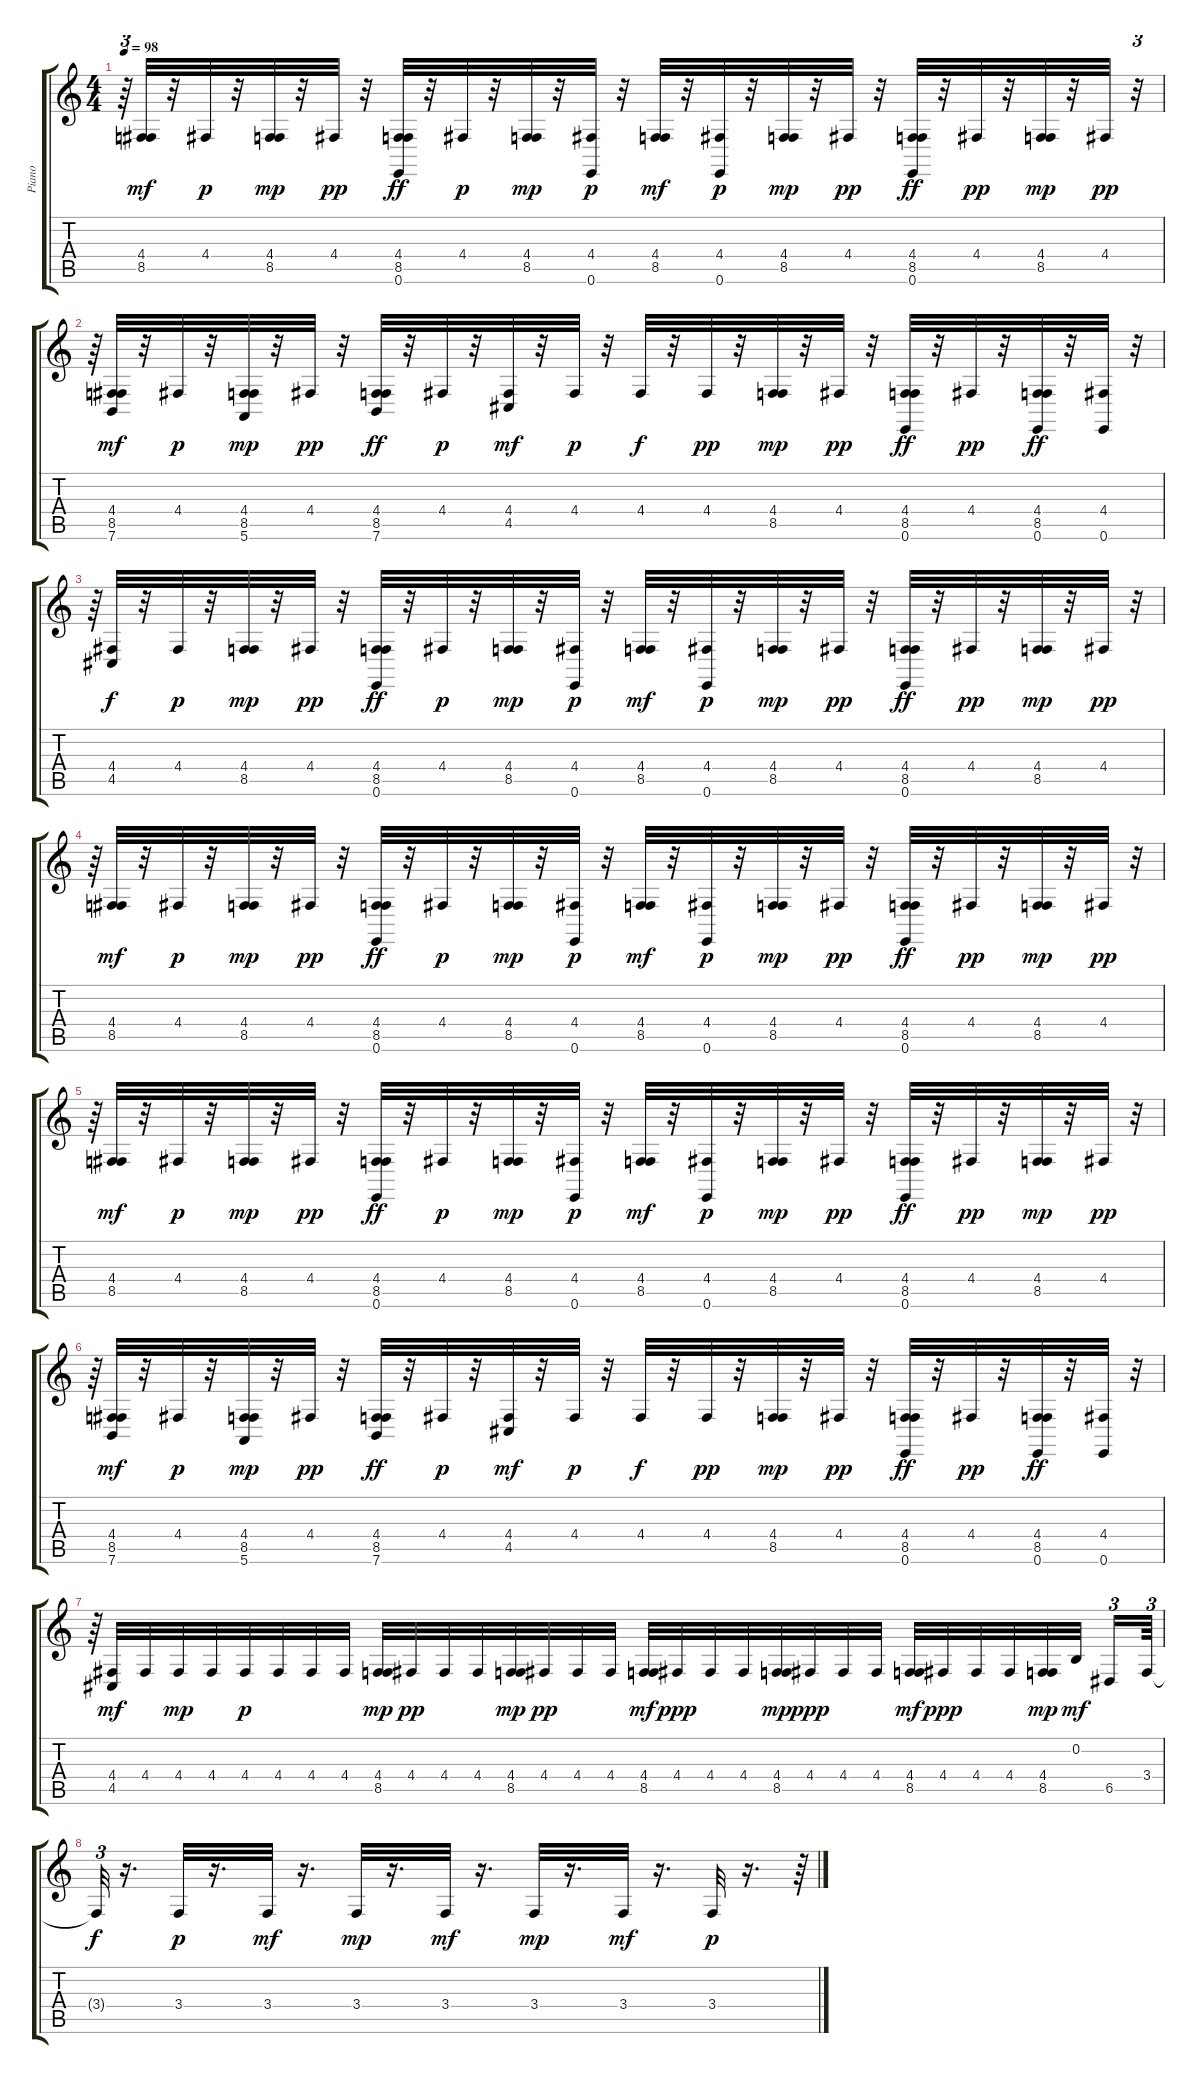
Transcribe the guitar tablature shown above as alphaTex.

\track ("Piano" "Piano") {instrument acousticgrandpiano}
\staff {score tabs}
\tuning (E4 B3 G3 D3 A2 E2) {hide}
\ts (4 4)
\tempo 98
\clef g2
\ks c
r.64{tu (3 2) dy pp} (4.4 8.5).32{dy mf} r.32 4.4.32{dy p} r.32 (4.4 8.5).32{dy mp} r.32 4.4.32{dy pp} r.32 (4.4 8.5 0.6).32{dy ff} r.32 4.4.32{dy p} r.32 (4.4 8.5).32{dy mp} r.32 (4.4 0.6).32{dy p} r.32 (4.4 8.5).32{dy mf} r.32 (4.4 0.6).32{dy p} r.32 (4.4 8.5).32{dy mp} r.32 4.4.32{dy pp} r.32 (4.4 8.5 0.6).32{dy ff} r.32 4.4.32{dy pp} r.32 (4.4 8.5).32{dy mp} r.32 4.4.32{dy pp} r.32{tu (3 2)} |
r.64{tu (3 2)} (4.4 8.5 7.6).32{dy mf} r.32 4.4.32{dy p} r.32 (4.4 8.5 5.6).32{dy mp} r.32 4.4.32{dy pp} r.32 (4.4 8.5 7.6).32{dy ff} r.32 4.4.32{dy p} r.32 (4.4 4.5).32{dy mf} r.32 4.4.32{dy p} r.32 4.4.32{dy f} r.32 4.4.32{dy pp} r.32 (4.4 8.5).32{dy mp} r.32 4.4.32{dy pp} r.32 (4.4 8.5 0.6).32{dy ff} r.32 4.4.32{dy pp} r.32 (4.4 8.5 0.6).32{dy ff} r.32 (4.4 0.6).32 r.32{tu (3 2)} |
r.64{tu (3 2)} (4.4 4.5).32{dy f} r.32 4.4.32{dy p} r.32 (4.4 8.5).32{dy mp} r.32 4.4.32{dy pp} r.32 (4.4 8.5 0.6).32{dy ff} r.32 4.4.32{dy p} r.32 (4.4 8.5).32{dy mp} r.32 (4.4 0.6).32{dy p} r.32 (4.4 8.5).32{dy mf} r.32 (4.4 0.6).32{dy p} r.32 (4.4 8.5).32{dy mp} r.32 4.4.32{dy pp} r.32 (4.4 8.5 0.6).32{dy ff} r.32 4.4.32{dy pp} r.32 (4.4 8.5).32{dy mp} r.32 4.4.32{dy pp} r.32{tu (3 2)} |
r.64{tu (3 2)} (4.4 8.5).32{dy mf} r.32 4.4.32{dy p} r.32 (4.4 8.5).32{dy mp} r.32 4.4.32{dy pp} r.32 (4.4 8.5 0.6).32{dy ff} r.32 4.4.32{dy p} r.32 (4.4 8.5).32{dy mp} r.32 (4.4 0.6).32{dy p} r.32 (4.4 8.5).32{dy mf} r.32 (4.4 0.6).32{dy p} r.32 (4.4 8.5).32{dy mp} r.32 4.4.32{dy pp} r.32 (4.4 8.5 0.6).32{dy ff} r.32 4.4.32{dy pp} r.32 (4.4 8.5).32{dy mp} r.32 4.4.32{dy pp} r.32{tu (3 2)} |
r.64{tu (3 2)} (4.4 8.5).32{dy mf} r.32 4.4.32{dy p} r.32 (4.4 8.5).32{dy mp} r.32 4.4.32{dy pp} r.32 (4.4 8.5 0.6).32{dy ff} r.32 4.4.32{dy p} r.32 (4.4 8.5).32{dy mp} r.32 (4.4 0.6).32{dy p} r.32 (4.4 8.5).32{dy mf} r.32 (4.4 0.6).32{dy p} r.32 (4.4 8.5).32{dy mp} r.32 4.4.32{dy pp} r.32 (4.4 8.5 0.6).32{dy ff} r.32 4.4.32{dy pp} r.32 (4.4 8.5).32{dy mp} r.32 4.4.32{dy pp} r.32{tu (3 2)} |
r.64{tu (3 2)} (4.4 8.5 7.6).32{dy mf} r.32 4.4.32{dy p} r.32 (4.4 8.5 5.6).32{dy mp} r.32 4.4.32{dy pp} r.32 (4.4 8.5 7.6).32{dy ff} r.32 4.4.32{dy p} r.32 (4.4 4.5).32{dy mf} r.32 4.4.32{dy p} r.32 4.4.32{dy f} r.32 4.4.32{dy pp} r.32 (4.4 8.5).32{dy mp} r.32 4.4.32{dy pp} r.32 (4.4 8.5 0.6).32{dy ff} r.32 4.4.32{dy pp} r.32 (4.4 8.5 0.6).32{dy ff} r.32 (4.4 0.6).32 r.32{tu (3 2)} |
r.64{tu (3 2)} (4.4 4.5).32{dy mf} 4.4.32 4.4.32{dy mp} 4.4.32 4.4.32{dy p} 4.4.32 4.4.32 4.4.32 (4.4 8.5).32{dy mp} 4.4.32{dy pp} 4.4.32 4.4.32 (4.4 8.5).32{dy mp} 4.4.32{dy pp} 4.4.32 4.4.32 (4.4 8.5).32{dy mf} 4.4.32{dy ppp} 4.4.32 4.4.32 (4.4 8.5).32{dy mp} 4.4.32{dy ppp} 4.4.32 4.4.32 (4.4 8.5).32{dy mf} 4.4.32{dy ppp} 4.4.32 4.4.32 (4.4 8.5).32{dy mp} 0.2.32{dy mf beam splitsecondary} 6.5.16{tu (3 2)} 3.4.64{tu (3 2)} |
3.4{t}.32{tu (3 2) dy f} r.16{d} 3.4.32{dy p} r.16{d} 3.4.32{dy mf} r.16{d} 3.4.32{dy mp} r.16{d} 3.4.32{dy mf} r.16{d} 3.4.32{dy mp} r.16{d} 3.4.32{dy mf} r.16{d} 3.4.32{dy p} r.16{d} r.64{tu (3 2)}
